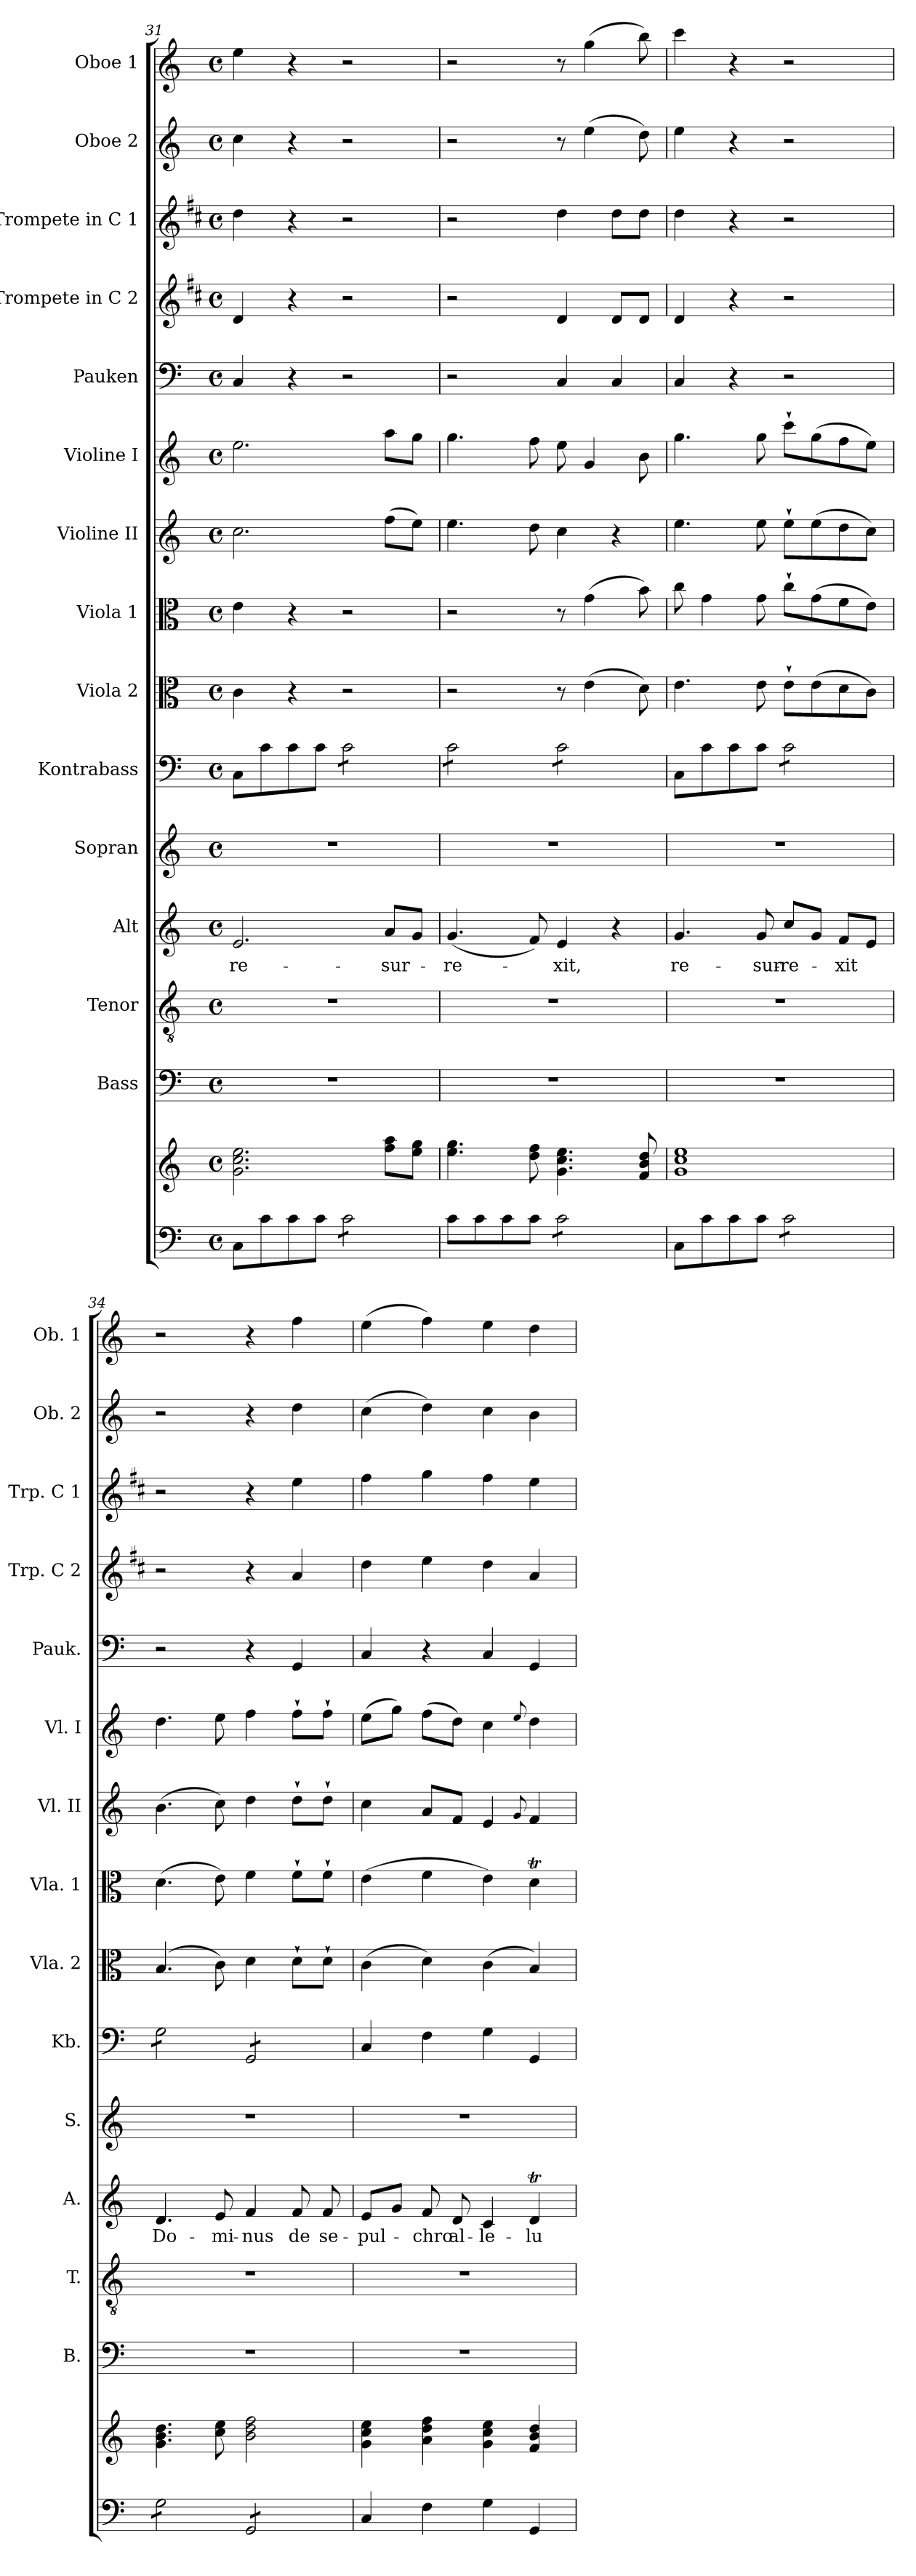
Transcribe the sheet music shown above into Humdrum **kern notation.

**kern	**kern	**kern	**kern	**kern	**text	**kern	**kern	**kern	**kern	**kern	**kern	**kern	**kern	**kern	**kern	**kern
*part15	*part15	*part14	*part13	*part12	*part12	*part11	*part10	*part9	*part8	*part7	*part6	*part5	*part4	*part3	*part2	*part1
*staff16	*staff15	*staff14	*staff13	*staff12	*staff12	*staff11	*staff10	*staff9	*staff8	*staff7	*staff6	*staff5	*staff4	*staff3	*staff2	*staff1
*	*	*I"Bass	*I"Tenor	*I"Alt	*	*I"Sopran	*I"Kontrabass	*I"Viola 2	*I"Viola 1	*I"Violine II	*I"Violine I	*I"Pauken	*I"Trompete in C 2	*I"Trompete in C 1	*I"Oboe 2	*I"Oboe 1
*	*	*I'B.	*I'T.	*I'A.	*	*I'S.	*I'Kb.	*I'Vla. 2	*I'Vla. 1	*I'Vl. II	*I'Vl. I	*I'Pauk.	*I'Trp. C 2	*I'Trp. C 1	*I'Ob. 2	*I'Ob. 1
*clefF4	*clefG2	*clefF4	*clefGv2	*clefG2	*	*clefG2	*clefF4	*clefC3	*clefC3	*clefG2	*clefG2	*clefF4	*clefG2	*clefG2	*clefG2	*clefG2
*	*	*	*	*	*	*	*ITrd7c12	*	*	*	*	*	*ITrd1c2	*ITrd1c2	*	*
*k[]	*k[]	*k[]	*k[]	*k[]	*	*k[]	*k[]	*k[]	*k[]	*k[]	*k[]	*k[]	*k[]	*k[]	*k[]	*k[]
*C:	*C:	*C:	*C:	*C:	*	*C:	*C:	*C:	*C:	*C:	*C:	*C:	*C:	*C:	*C:	*C:
*M4/4	*M4/4	*M4/4	*M4/4	*M4/4	*	*M4/4	*M4/4	*M4/4	*M4/4	*M4/4	*M4/4	*M4/4	*M4/4	*M4/4	*M4/4	*M4/4
*met(c)	*met(c)	*met(c)	*met(c)	*met(c)	*	*met(c)	*met(c)	*met(c)	*met(c)	*met(c)	*met(c)	*met(c)	*met(c)	*met(c)	*met(c)	*met(c)
=31	=31	=31	=31	=31	=31	=31	=31	=31	=31	=31	=31	=31	=31	=31	=31	=31
!	!	!	!	!	!LO:LY:b	!	!	!	!	!	!	!	!	!	!	!
8C\L	2.g\ 2.cc\ 2.ee\	1r	1r	2.e/	re-	1r	8CC\L	4c\	4e\	2.cc\	2.ee\	4C/	4c/	4cc\	4cc\	4ee\
8c\	.	.	.	.	.	.	8C\	.	.	.	.	.	.	.	.	.
8c\	.	.	.	.	.	.	8C\	4r	4r	.	.	4r	4r	4r	4r	4r
8c\J	.	.	.	.	.	.	8C\J	.	.	.	.	.	.	.	.	.
*tremolo	*	*	*	*	*	*	*	*	*	*	*	*	*	*	*	*
*	*	*	*	*	*	*	*tremolo	*	*	*	*	*	*	*	*	*
8c\L	.	.	.	.	.	.	8C\L	2r	2r	.	.	2r	2r	2r	2r	2r
8c\	.	.	.	.	.	.	8C\	.	.	.	.	.	.	.	.	.
!	!	!	!	!	!LO:LY:b	!	!	!	!	!	!	!	!	!	!	!
8c\	8ff\ 8aa\L	.	.	8a/L	-sur-	.	8C\	.	.	(>8ff\L	8aa\L	.	.	.	.	.
8c\J	8ee\ 8gg\J	.	.	8g/J	.	.	8C\J	.	.	8ee\J)	8gg\J	.	.	.	.	.
*Xtremolo	*	*	*	*	*	*	*	*	*	*	*	*	*	*	*	*
=32	=32	=32	=32	=32	=32	=32	=32	=32	=32	=32	=32	=32	=32	=32	=32	=32
!	!	!	!	!	!LO:LY:b	!	!	!	!	!	!	!	!	!	!	!
8c\L	4.ee\ 4.gg\	1r	1r	(<4.g/	-re-	1r	8C\L	2r	2r	4.ee\	4.gg\	2r	2r	2r	2r	2r
8c\	.	.	.	.	.	.	8C\	.	.	.	.	.	.	.	.	.
8c\	.	.	.	.	.	.	8C\	.	.	.	.	.	.	.	.	.
8c\J	8dd\ 8ff\	.	.	8f/)	.	.	8C\J	.	.	8dd\	8ff\	.	.	.	.	.
!	!	!	!	!	!LO:LY:b	!	!	!	!	!	!	!	!	!	!	!
*tremolo	*	*	*	*	*	*	*	*	*	*	*	*	*	*	*	*
8c\L	4.g\ 4.cc\ 4.ee\	.	.	4e/	-xit,	.	8C\L	8r	8r	4cc\	8ee\	4C/	4c/	4cc\	8r	8r
8c\	.	.	.	.	.	.	8C\	(>4e\	(>4g\	.	4g/	.	.	.	(>4ee\	(>4gg\
8c\	.	.	.	4r	.	.	8C\	.	.	4r	.	4C/	8c/L	8cc\L	.	.
8c\J	8f/ 8b/ 8dd/	.	.	.	.	.	8C\J	8d\)	8b\)	.	8b\	.	8c/J	8cc\J	8dd\)	8bb\)
*	*	*	*	*	*	*	*Xtremolo	*	*	*	*	*	*	*	*	*
*Xtremolo	*	*	*	*	*	*	*	*	*	*	*	*	*	*	*	*
!!LO:PB:g=z
=33	=33	=33	=33	=33	=33	=33	=33	=33	=33	=33	=33	=33	=33	=33	=33	=33
!	!	!	!	!	!LO:LY:b	!	!	!	!	!	!	!	!	!	!	!
8C\L	1g 1cc 1ee	1r	1r	4.g/	re-	1r	8CC\L	4.e\	8cc\	4.ee\	4.gg\	4C/	4c/	4cc\	4ee\	4ccc\
8c\	.	.	.	.	.	.	8C\	.	4g\	.	.	.	.	.	.	.
8c\	.	.	.	.	.	.	8C\	.	.	.	.	4r	4r	4r	4r	4r
!	!	!	!	!	!LO:LY:b	!	!	!	!	!	!	!	!	!	!	!
8c\J	.	.	.	8g/	-sur-	.	8C\J	8e\	8g\	8ee\	8gg\	.	.	.	.	.
!	!	!	!	!	!LO:LY:b	!	!	!	!	!	!	!	!	!	!	!
*tremolo	*	*	*	*	*	*	*	*	*	*	*	*	*	*	*	*
*	*	*	*	*	*	*	*tremolo	*	*	*	*	*	*	*	*	*
8c\L	.	.	.	8cc/L	-re-	.	8C\L	8e`>\L	8cc`>\L	8ee`>\L	8ccc`>\L	2r	2r	2r	2r	2r
8c\	.	.	.	8g/J	.	.	8C\	(>8e\	(>8g\	(>8ee\	(>8gg\	.	.	.	.	.
!	!	!	!	!	!LO:LY:b	!	!	!	!	!	!	!	!	!	!	!
8c\	.	.	.	8f/L	-xit	.	8C\	8d\	8f\	8dd\	8ff\	.	.	.	.	.
8c\J	.	.	.	8e/J	.	.	8C\J	8c\J)	8e\J)	8cc\J)	8ee\J)	.	.	.	.	.
=34	=34	=34	=34	=34	=34	=34	=34	=34	=34	=34	=34	=34	=34	=34	=34	=34
!	!	!	!	!	!LO:LY:b	!	!	!	!	!	!	!	!	!	!	!
8G\L	4.g\ 4.b\ 4.dd\	1r	1r	4.d/	Do-	1r	8GG\L	(4.B/	(>4.d\	(>4.b\	4.dd\	2r	2r	2r	2r	2r
8G\	.	.	.	.	.	.	8GG\	.	.	.	.	.	.	.	.	.
8G\	.	.	.	.	.	.	8GG\	.	.	.	.	.	.	.	.	.
!	!	!	!	!	!LO:LY:b	!	!	!	!	!	!	!	!	!	!	!
8G\J	8cc\ 8ee\	.	.	8e/	-mi-	.	8GG\J	8c\)	8e\)	8cc\)	8ee\	.	.	.	.	.
!	!	!	!	!	!LO:LY:b	!	!	!	!	!	!	!	!	!	!	!
8GG/L	2b\ 2dd\ 2ff\	.	.	4f/	-nus	.	8GGG/L	4d\	4f\	4dd\	4ff\	4r	4r	4r	4r	4r
8GG/	.	.	.	.	.	.	8GGG/	.	.	.	.	.	.	.	.	.
!	!	!	!	!	!LO:LY:b	!	!	!	!	!	!	!	!	!	!	!
8GG/	.	.	.	8f/	de	.	8GGG/	8d`>\L	8f`>\L	8dd`>\L	8ff`>\L	4GG/	4g/	4dd\	4dd\	4ff\
!	!	!	!	!	!LO:LY:b	!	!	!	!	!	!	!	!	!	!	!
8GG/J	.	.	.	8f/	se-	.	8GGG/J	8d`>\J	8f`>\J	8dd`>\J	8ff`>\J	.	.	.	.	.
*	*	*	*	*	*	*	*Xtremolo	*	*	*	*	*	*	*	*	*
*Xtremolo	*	*	*	*	*	*	*	*	*	*	*	*	*	*	*	*
=35	=35	=35	=35	=35	=35	=35	=35	=35	=35	=35	=35	=35	=35	=35	=35	=35
!	!	!	!	!	!LO:LY:b	!	!	!	!	!	!	!	!	!	!	!
4C/	4g\ 4cc\ 4ee\	1r	1r	8e/L	-pul-	1r	4CC/	(>4c\	(>4e\	4cc\	(>8ee\L	4C/	4cc\	4ee\	(>4cc\	(>4ee\
.	.	.	.	8g/J	.	.	.	.	.	.	8gg\J)	.	.	.	.	.
!	!	!	!	!	!LO:LY:b	!	!	!	!	!	!	!	!	!	!	!
4F\	4a\ 4dd\ 4ff\	.	.	8f/	-chro	.	4FF\	4d\)	4f\	8a/L	(>8ff\L	4r	4dd\	4ff\	4dd\)	4ff\)
!	!	!	!	!	!LO:LY:b	!	!	!	!	!	!	!	!	!	!	!
.	.	.	.	8d/	al-	.	.	.	.	8f/J	8dd\J)	.	.	.	.	.
!	!	!	!	!	!LO:LY:b	!	!	!	!	!	!	!	!	!	!	!
4G\	4g\ 4cc\ 4ee\	.	.	4c/	-le-	.	4GG\	(>4c\	4e\)	4e/	4cc\	4C/	4cc\	4ee\	4cc\	4ee\
.	.	.	.	.	.	.	.	.	.	8qqg/	8qqee/	.	.	.	.	.
!	!	!	!	!	!LO:LY:b	!	!	!	!	!	!	!	!	!	!	!
4GG/	4f/ 4b/ 4dd/	.	.	4dT/	-lu-	.	4GGG/	4B/)	4dT\	4f/	4dd\	4GG/	4g/	4dd\	4b\	4dd\
=	=	=	=	=	=	=	=	=	=	=	=	=	=	=	=	=
*-	*-	*-	*-	*-	*-	*-	*-	*-	*-	*-	*-	*-	*-	*-	*-	*-
